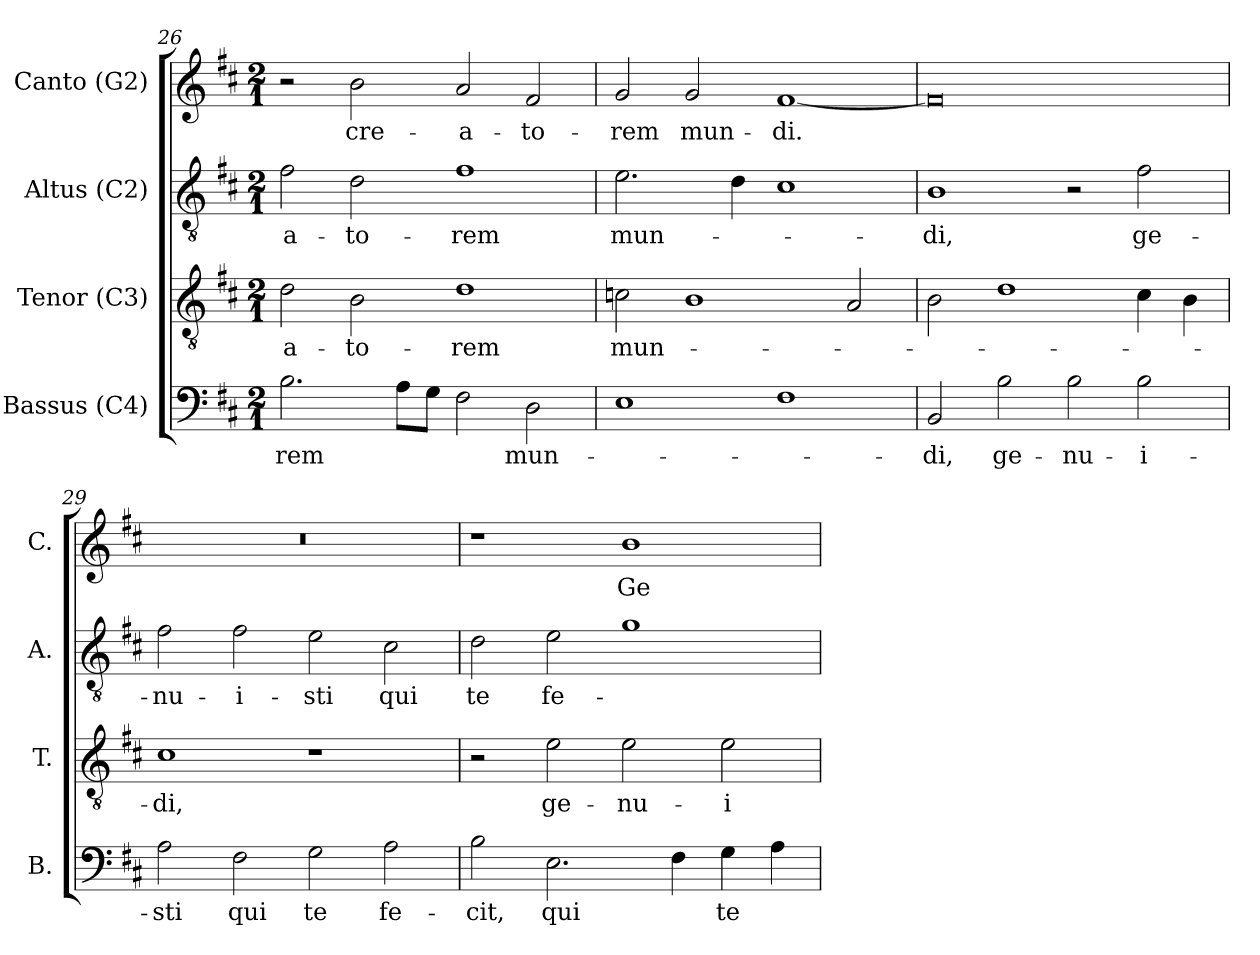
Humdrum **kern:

**kern	**text	**kern	**text	**kern	**text	**kern	**text
*part4	*part4	*part3	*part3	*part2	*part2	*part1	*part1
*staff4	*staff4	*staff3	*staff3	*staff2	*staff2	*staff1	*staff1
*I"Bassus (C4)	*	*I"Tenor (C3)	*	*I"Altus (C2)	*	*I"Canto (G2)	*
*I'B.	*	*I'T.	*	*I'A.	*	*I'C.	*
*clefF4	*	*clefGv2	*	*clefGv2	*	*clefG2	*
*	*	*ITrd7c12	*	*ITrd7c12	*	*	*
*k[f#c#]	*	*k[f#c#]	*	*k[f#c#]	*	*k[f#c#]	*
*D:	*	*D:	*	*D:	*	*D:	*
*M2/1	*	*M2/1	*	*M2/1	*	*M2/1	*
=26	=26	=26	=26	=26	=26	=26	=26
!	!LO:LY:b:color=#000000	!	!	!	!	!	!
!	!	!	!LO:LY:b:color=#000000	!	!	!	!
!	!	!	!	!	!LO:LY:b:color=#000000	!	!
2.Bi\	-rem	2Di\	-a-	2F#i\	-a-	2r	.
!	!	!	!LO:LY:b:color=#000000	!	!	!	!
!	!	!	!	!	!LO:LY:b:color=#000000	!	!
!	!	!	!	!	!	!	!LO:LY:b:color=#000000
.	.	2BBi\	-to-	2Di\	-to-	2bi\	cre-
8Ai\L	.	.	.	.	.	.	.
8Gi\J	.	.	.	.	.	.	.
!	!	!	!LO:LY:b:color=#000000	!	!	!	!
!	!	!	!	!	!LO:LY:b:color=#000000	!	!
!	!	!	!	!	!	!	!LO:LY:b:color=#000000
2F#i\	.	1Di	-rem	1F#i	-rem	2ai/	-a-
!	!LO:LY:b:color=#000000	!	!	!	!	!	!
!	!	!	!	!	!	!	!LO:LY:b:color=#000000
2Di\	mun-	.	.	.	.	2f#i/	-to-
=27	=27	=27	=27	=27	=27	=27	=27
!	!	!	!LO:LY:b:color=#000000	!	!	!	!
!	!	!	!	!	!LO:LY:b:color=#000000	!	!
!	!	!	!	!	!	!	!LO:LY:b:color=#000000
1Ei	.	2Cni\	mun-	2.Ei\	mun-	2gi/	-rem
!	!	!	!	!	!	!	!LO:LY:b:color=#000000
.	.	1BBi	.	.	.	2gi/	mun-
.	.	.	.	4Di\	.	.	.
!	!	!	!	!	!	!	!LO:LY:b:color=#000000
1F#i	.	.	.	1C#i	.	[1f#i	-di.
.	.	2AAi/	.	.	.	.	.
=28	=28	=28	=28	=28	=28	=28	=28
!	!LO:LY:b:color=#000000	!	!	!	!	!	!
!	!	!	!	!	!LO:LY:b:color=#000000	!	!
2BBi/	-di,	2BBi\	.	1BBi	-di,	0f#i]	.
!	!LO:LY:b:color=#000000	!	!	!	!	!	!
2Bi\	ge-	1Di	.	.	.	.	.
!	!LO:LY:b:color=#000000	!	!	!	!	!	!
2Bi\	-nu-	.	.	2r	.	.	.
!	!LO:LY:b:color=#000000	!	!	!	!	!	!
!	!	!	!	!	!LO:LY:b:color=#000000	!	!
2Bi\	-i-	4C#i\	.	2F#i\	ge-	.	.
.	.	4BBi\	.	.	.	.	.
=29	=29	=29	=29	=29	=29	=29	=29
!	!LO:LY:b:color=#000000	!	!	!	!	!	!
!	!	!	!LO:LY:b:color=#000000	!	!	!	!
!	!	!	!	!	!LO:LY:b:color=#000000	!LO:N:vis=1	!
2Ai\	-sti	1C#i	-di,	2F#i\	-nu-	0r	.
!	!LO:LY:b:color=#000000	!	!	!	!	!	!
!	!	!	!	!	!LO:LY:b:color=#000000	!	!
2F#i\	qui	.	.	2F#i\	-i-	.	.
!	!LO:LY:b:color=#000000	!	!	!	!	!	!
!	!	!	!	!	!LO:LY:b:color=#000000	!	!
2Gi\	te	1r	.	2Ei\	-sti	.	.
!	!LO:LY:b:color=#000000	!	!	!	!	!	!
!	!	!	!	!	!LO:LY:b:color=#000000	!	!
2Ai\	fe-	.	.	2C#i\	qui	.	.
!!LO:LB:g=z
=30	=30	=30	=30	=30	=30	=30	=30
!	!LO:LY:b:color=#000000	!	!	!	!	!	!
!	!	!	!	!	!LO:LY:b:color=#000000	!	!
2Bi\	-cit,	2r	.	2Di\	te	1r	.
!	!LO:LY:b:color=#000000	!	!	!	!	!	!
!	!	!	!LO:LY:b:color=#000000	!	!	!	!
!	!	!	!	!	!LO:LY:b:color=#000000	!	!
2.Ei\	qui	2Ei\	ge-	2Ei\	fe-	.	.
!	!	!	!LO:LY:b:color=#000000	!	!	!	!
!	!	!	!	!	!	!	!LO:LY:b:color=#000000
.	.	2Ei\	-nu-	1Gi	.	1bi	Ge-
4F#i\	.	.	.	.	.	.	.
!	!LO:LY:b:color=#000000	!	!	!	!	!	!
!	!	!	!LO:LY:b:color=#000000	!	!	!	!
4Gi\	te	2Ei\	-i-	.	.	.	.
4Ai\	.	.	.	.	.	.	.
=	=	=	=	=	=	=	=
*-	*-	*-	*-	*-	*-	*-	*-
